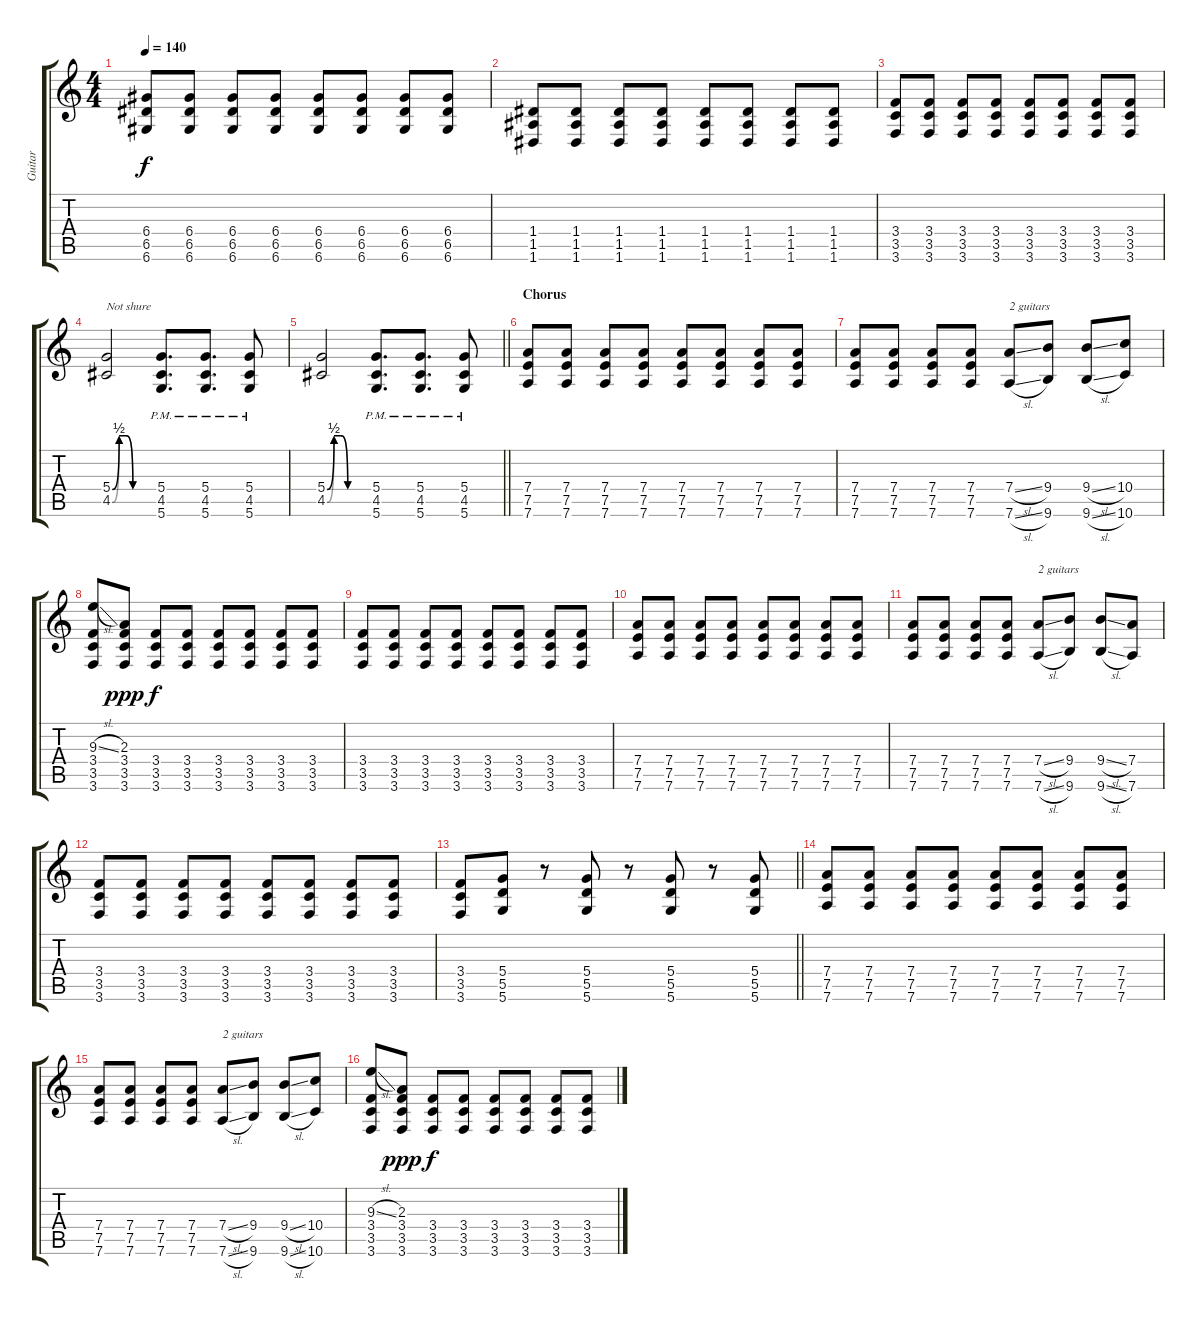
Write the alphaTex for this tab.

\track ("Guitar" "Guitar") {instrument overdrivenguitar}
\staff {score tabs}
\tuning (E4 B3 G3 D3 A2 D2) {hide}
\ts (4 4)
\tempo 140
\clef g2
\ks c
(6.4 6.5 6.6).8{dy f} (6.4 6.5 6.6).8 (6.4 6.5 6.6).8 (6.4 6.5 6.6).8 (6.4 6.5 6.6).8 (6.4 6.5 6.6).8 (6.4 6.5 6.6).8 (6.4 6.5 6.6).8 |
(1.4 1.5 1.6).8 (1.4 1.5 1.6).8 (1.4 1.5 1.6).8 (1.4 1.5 1.6).8 (1.4 1.5 1.6).8 (1.4 1.5 1.6).8 (1.4 1.5 1.6).8 (1.4 1.5 1.6).8 |
(3.4 3.5 3.6).8 (3.4 3.5 3.6).8 (3.4 3.5 3.6).8 (3.4 3.5 3.6).8 (3.4 3.5 3.6).8 (3.4 3.5 3.6).8 (3.4 3.5 3.6).8 (3.4 3.5 3.6).8 |
(5.4{be (custom 0 0 10 2 20 2 30 0 60 0)} 4.5{be (custom 0 0 10 2 20 2 30 0 60 0)}).2{txt "Not shure"} (5.4{pm} 4.5{pm} 5.6{pm}).8{d} (5.4{pm} 4.5{pm} 5.6{pm}).8{d} (5.4{pm} 4.5{pm} 5.6{pm}).8 |
\barLineRight lightlight
(5.4{be (custom 0 0 10 2 20 2 30 0 60 0)} 4.5{be (custom 0 0 10 2 20 2 30 0 60 0)}).2 (5.4{pm} 4.5{pm} 5.6{pm}).8{d} (5.4{pm} 4.5{pm} 5.6{pm}).8{d} (5.4{pm} 4.5{pm} 5.6{pm}).8 |
\section ("" "Chorus")
(7.4 7.5 7.6).8 (7.4 7.5 7.6).8 (7.4 7.5 7.6).8 (7.4 7.5 7.6).8 (7.4 7.5 7.6).8 (7.4 7.5 7.6).8 (7.4 7.5 7.6).8 (7.4 7.5 7.6).8 |
(7.4 7.5 7.6).8 (7.4 7.5 7.6).8 (7.4 7.5 7.6).8 (7.4 7.5 7.6).8 (7.4{sl} 7.6{sl}).8{txt "2 guitars"} (9.4 9.6).8 (9.4{sl} 9.6{sl}).8 (10.4 10.6).8 |
(9.3{sl} 3.4 3.5 3.6).8 (2.3 3.4 3.5 3.6).8{dy ppp} (3.4 3.5 3.6).8{dy f} (3.4 3.5 3.6).8 (3.4 3.5 3.6).8 (3.4 3.5 3.6).8 (3.4 3.5 3.6).8 (3.4 3.5 3.6).8 |
(3.4 3.5 3.6).8 (3.4 3.5 3.6).8 (3.4 3.5 3.6).8 (3.4 3.5 3.6).8 (3.4 3.5 3.6).8 (3.4 3.5 3.6).8 (3.4 3.5 3.6).8 (3.4 3.5 3.6).8 |
(7.4 7.5 7.6).8 (7.4 7.5 7.6).8 (7.4 7.5 7.6).8 (7.4 7.5 7.6).8 (7.4 7.5 7.6).8 (7.4 7.5 7.6).8 (7.4 7.5 7.6).8 (7.4 7.5 7.6).8 |
(7.4 7.5 7.6).8 (7.4 7.5 7.6).8 (7.4 7.5 7.6).8 (7.4 7.5 7.6).8 (7.4{sl} 7.6{sl}).8{txt "2 guitars"} (9.4 9.6).8 (9.4{sl} 9.6{sl}).8 (7.4 7.6).8 |
(3.4 3.5 3.6).8 (3.4 3.5 3.6).8 (3.4 3.5 3.6).8 (3.4 3.5 3.6).8 (3.4 3.5 3.6).8 (3.4 3.5 3.6).8 (3.4 3.5 3.6).8 (3.4 3.5 3.6).8 |
\barLineRight lightlight
(3.4 3.5 3.6).8 (5.4 5.5 5.6).8 r.8 (5.4 5.5 5.6).8 r.8 (5.4 5.5 5.6).8 r.8 (5.4 5.5 5.6).8 |
(7.4 7.5 7.6).8 (7.4 7.5 7.6).8 (7.4 7.5 7.6).8 (7.4 7.5 7.6).8 (7.4 7.5 7.6).8 (7.4 7.5 7.6).8 (7.4 7.5 7.6).8 (7.4 7.5 7.6).8 |
(7.4 7.5 7.6).8 (7.4 7.5 7.6).8 (7.4 7.5 7.6).8 (7.4 7.5 7.6).8 (7.4{sl} 7.6{sl}).8{txt "2 guitars"} (9.4 9.6).8 (9.4{sl} 9.6{sl}).8 (10.4 10.6).8 |
(9.3{sl} 3.4 3.5 3.6).8 (2.3 3.4 3.5 3.6).8{dy ppp} (3.4 3.5 3.6).8{dy f} (3.4 3.5 3.6).8 (3.4 3.5 3.6).8 (3.4 3.5 3.6).8 (3.4 3.5 3.6).8 (3.4 3.5 3.6).8
